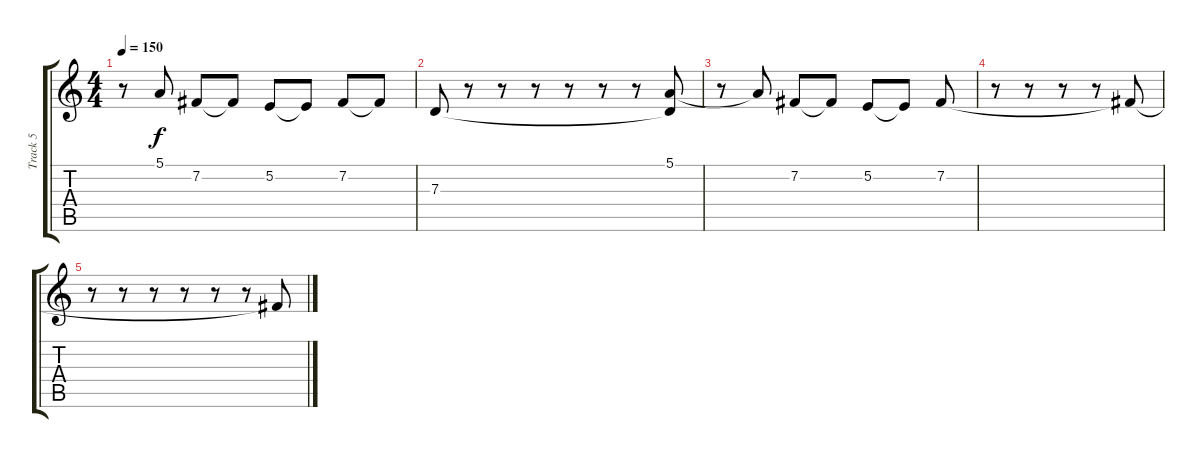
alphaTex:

\track ("Track 5" "Track 5") {instrument churchorgan}
\staff {score tabs}
\tuning (E4 B3 G3 D3 A2 E2) {hide}
\ts (4 4)
\tempo 150
\clef g2
\ks c
r.8{dy f} 5.1{t}.8 7.2.8 7.2{t}.8 5.2.8 5.2{t}.8 7.2.8 7.2{t}.8 |
7.3.8 r.8 r.8 r.8 r.8 r.8 r.8 (5.1 7.3{t}).8 |
r.8 5.1{t}.8 7.2.8 7.2{t}.8 5.2.8 5.2{t}.8 7.2.8 |
r.8 r.8 r.8 r.8 7.2{t}.8 |
r.8 r.8 r.8 r.8 r.8 r.8 7.2{t}.8
